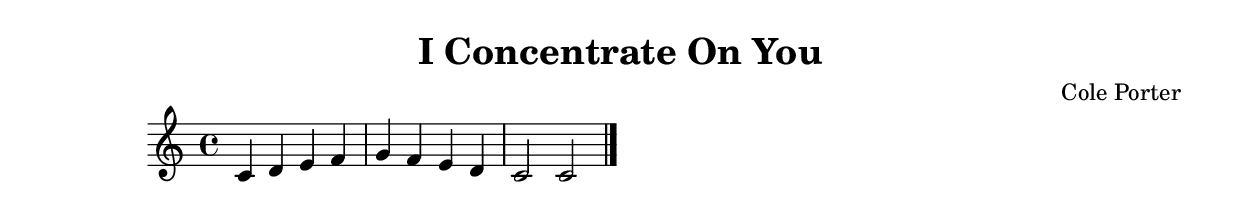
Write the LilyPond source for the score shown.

\version "2.24.4"

\header {
  title = "I Concentrate On You"
  composer = "Cole Porter"
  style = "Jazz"
}

\score {
  \new Staff {
    \clef treble
    \time 4/4
    \key c \major
    
    % Simple chord progression placeholder
    c'4 d' e' f' |
    g' f' e' d' |
    c'2 c'2 |
    \bar "|."
  }
  \layout {}
  \midi {
    \tempo 4 = 120
  }
}